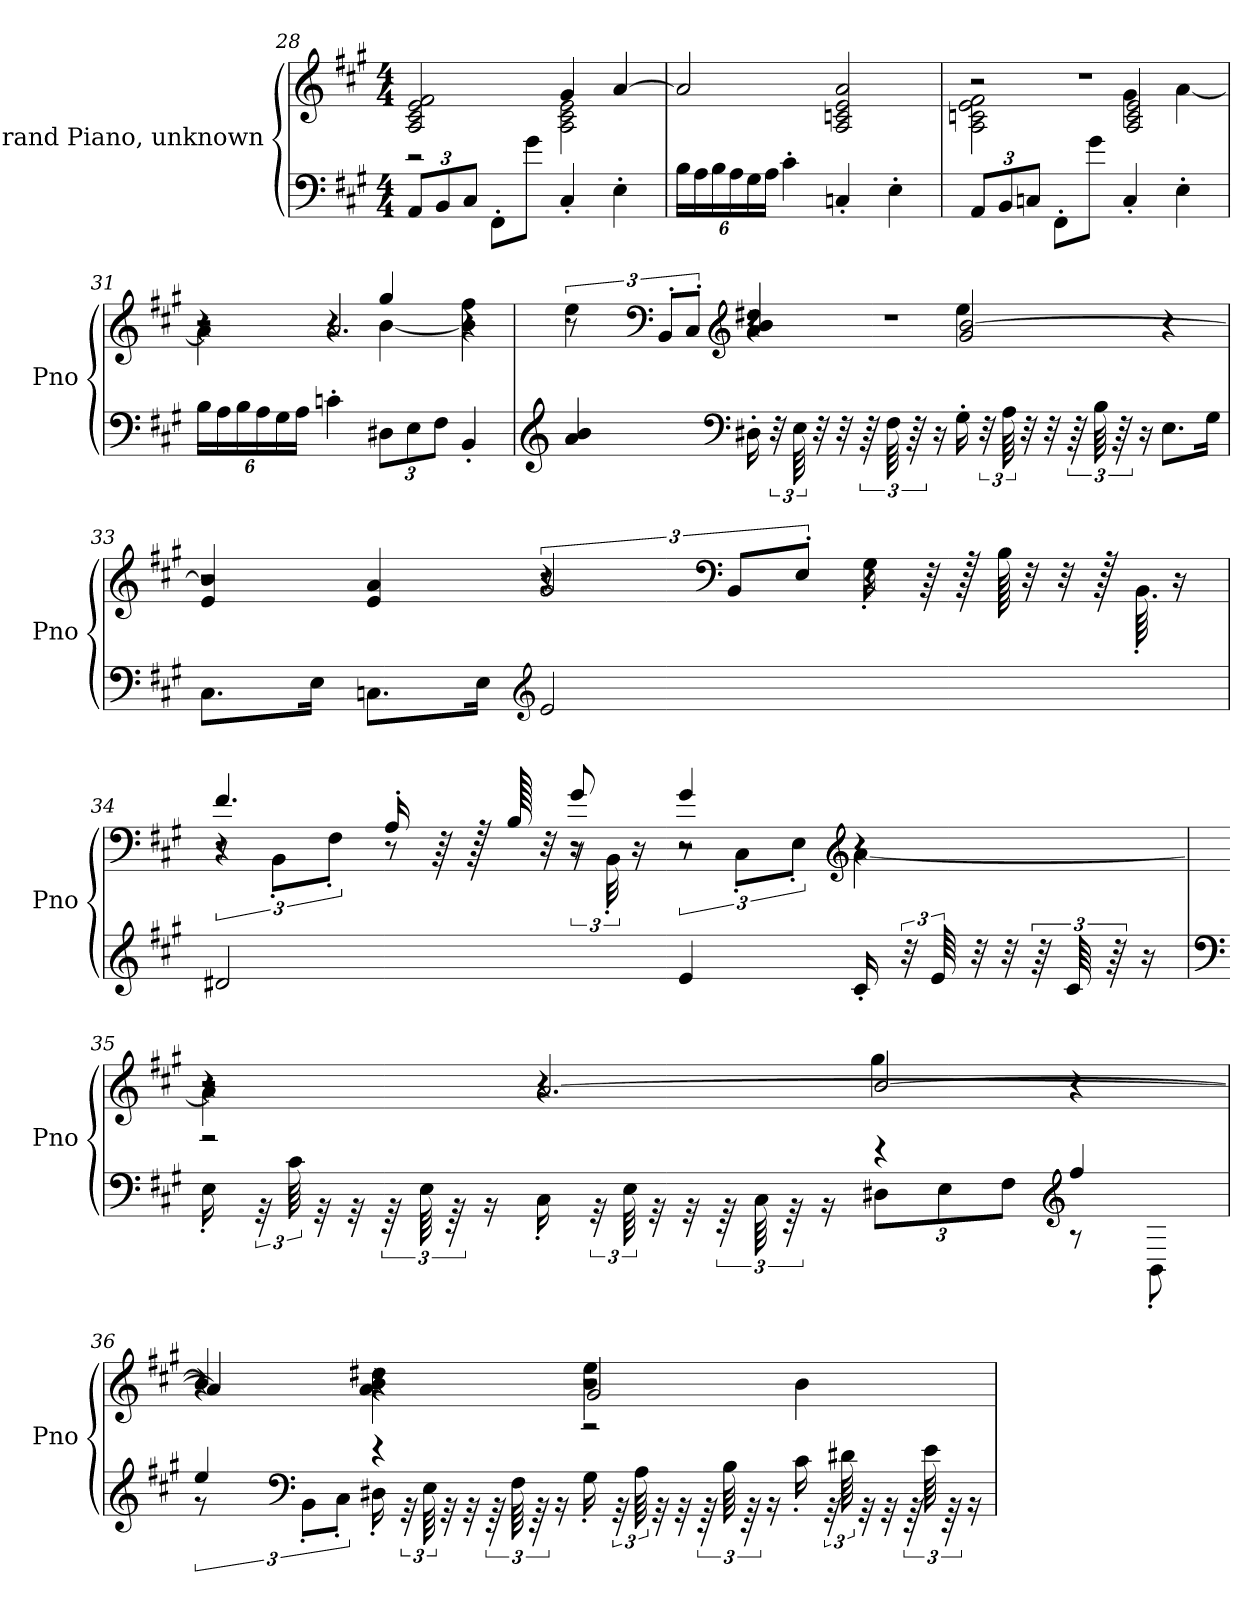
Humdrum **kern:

**kern	**kern
*part1	*part1
*staff2	*staff1
*I"Grand Piano, unknown	*
*I'Pno	*
*clefF4	*clefG2
*k[f#c#g#]	*k[f#c#g#]
*M4/4	*M4/4
*Xbrackettup	*
=28	=28
*	*^
12AA/L	2A/ 2c#/ 2e/ 2f#/	2r
12BB/	.	.
12C#/J	.	.
8FF#'\L	.	.
8g#\J	.	.
4C#'/	4g#/	2A\ 2c#\ 2e\
4E'\	[4a/	.
*	*v	*v
=29	=29
24B\LL	2a/]
24A\	.
24B\	.
24A\	.
24G#\	.
24A\JJ	.
4c#'\	.
4Cn'/	2A/ 2cn/ 2e/ 2a/
4E'\	.
=30	=30
*	*^
*	*	*^
12AA/L	1r	2A\ 2cn\ 2e\ 2f#\	2r
12BB/	.	.	.
12Cn/J	.	.	.
8FF#'\L	.	.	.
8g#\J	.	.	.
4C'/	.	4g#\	2A/ 2c/ 2e/
4E'\	.	[4a\	.
!!LO:PB:g=z	!!	!!
=31	=31	=31	=31
24B\LL	2r	4a\]	4r
24A\	.	.	.
24B\	.	.	.
24A\	.	.	.
24G#\	.	.	.
24A\JJ	.	.	.
4cn'\	.	4r	2.a/
12D#X\L	4gg#/	[4b\	.
12E\	.	.	.
12F#\J	.	.	.
4BB'/	4r	4b\] 4ff#\	.
=32	=32	=32	=32
*clefG2	*	*	*
4a/ 4b/	1r	4ee\	12r
*	*clefF4	*	*
.	.	.	12BB'/L
.	.	.	12C#'/J
*clefF4	*clefG2	*	*
16D#X'\	.	4r	4a/ 4b/ 4dd#X/
*brackettup	*	*	*
48r	.	.	.
96E\	.	.	.
32r	.	.	.
32r	.	.	.
96r	.	.	.
96F#\	.	.	.
96r	.	.	.
16r	.	.	.
16G#'\	.	4ee\	2g#/ [2b/
48r	.	.	.
96A\	.	.	.
32r	.	.	.
32r	.	.	.
96r	.	.	.
96B\	.	.	.
96r	.	.	.
16r	.	.	.
8.E\L	.	4r	.
16G#\Jk	.	.	.
!!LO:LB:g=z	!!	!!
=33	=33	=33	=33
8.C#\L	2r	2r	4e/ 4b/]
16E\Jk	.	.	.
8.Cn\L	.	.	4e/ 4a/
16E\Jk	.	.	.
*clefG2	*	*	*
2e/	2g#/	4r	12r
*	*clefF4	*	*
.	.	.	12BB/L
.	.	.	12E'/J
.	.	16G#'\	4r
.	.	64r	.
.	.	128r	.
.	.	128B\	.
.	.	32r	.
.	.	32r	.
.	.	128r	.
.	.	64.BB'\	.
.	.	16r	.
!!LO:LB:g=z	!!	!!
=34	=34	=34	=34
2d#X/	4.f#/	12r	4r
.	.	12BB'\L	.
.	.	12F#'\J	.
.	.	8r	16A'/
.	.	.	64r
.	.	.	128r
.	.	.	128B/
.	.	.	32r
.	8g#/	24r	8r
.	.	48BB'\	.
.	.	16r	.
4e/	4g#/	12r	2r
.	.	12C#'\L	.
.	.	12E'\J	.
*	*clefG2	*	*
16c#'/	4r	[4a\	.
48r	.	.	.
96e/	.	.	.
32r	.	.	.
32r	.	.	.
96r	.	.	.
96c#/	.	.	.
96r	.	.	.
16r	.	.	.
!!LO:LB:g=z	!!	!!
=35	=35	=35	=35
*clefF4	*	*	*
*^	*	*	*
2r	16E'\	2r	4a\]	4r
.	48r	.	.	.
.	96c#\	.	.	.
.	32r	.	.	.
.	32r	.	.	.
.	96r	.	.	.
.	96E\	.	.	.
.	96r	.	.	.
.	16r	.	.	.
.	16C#'\	.	4r	[2.a/
.	48r	.	.	.
.	96E\	.	.	.
.	32r	.	.	.
.	32r	.	.	.
.	96r	.	.	.
.	96C#\	.	.	.
.	96r	.	.	.
.	16r	.	.	.
*	*Xbrackettup	*	*	*
4r	12D#X\L	[2b/	4gg#\	.
.	12E\	.	.	.
.	12F#\J	.	.	.
*clefG2	*	*	*	*
4ff#/	8r	.	4r	.
.	8BB'\	.	.	.
!!LO:LB:g=z	!!	!!
=36	=36	=36	=36	=36
*	*brackettup	*	*	*
4ee/	12r	4b/]	4r	4a/]
*clefF4	*	*	*	*
.	12BB'\L	.	.	.
.	12C#'\J	.	.	.
4r	16D#X'\	4r	4a\ 4b\ 4dd#X\	4r
.	48r	.	.	.
.	96E\	.	.	.
.	32r	.	.	.
.	32r	.	.	.
.	96r	.	.	.
.	96F#\	.	.	.
.	96r	.	.	.
.	16r	.	.	.
2r	16G#'\	2r	4b\ 4ee\	2g#/
.	48r	.	.	.
.	96A\	.	.	.
.	32r	.	.	.
.	32r	.	.	.
.	96r	.	.	.
.	96B\	.	.	.
.	96r	.	.	.
.	16r	.	.	.
.	16c#'\	.	4b\	.
.	48r	.	.	.
.	96d#X\	.	.	.
.	32r	.	.	.
.	32r	.	.	.
.	96r	.	.	.
.	96e\	.	.	.
.	96r	.	.	.
.	16r	.	.	.
*v	*v	*	*	*
*	*v	*v	*v
=	=
*-	*-
